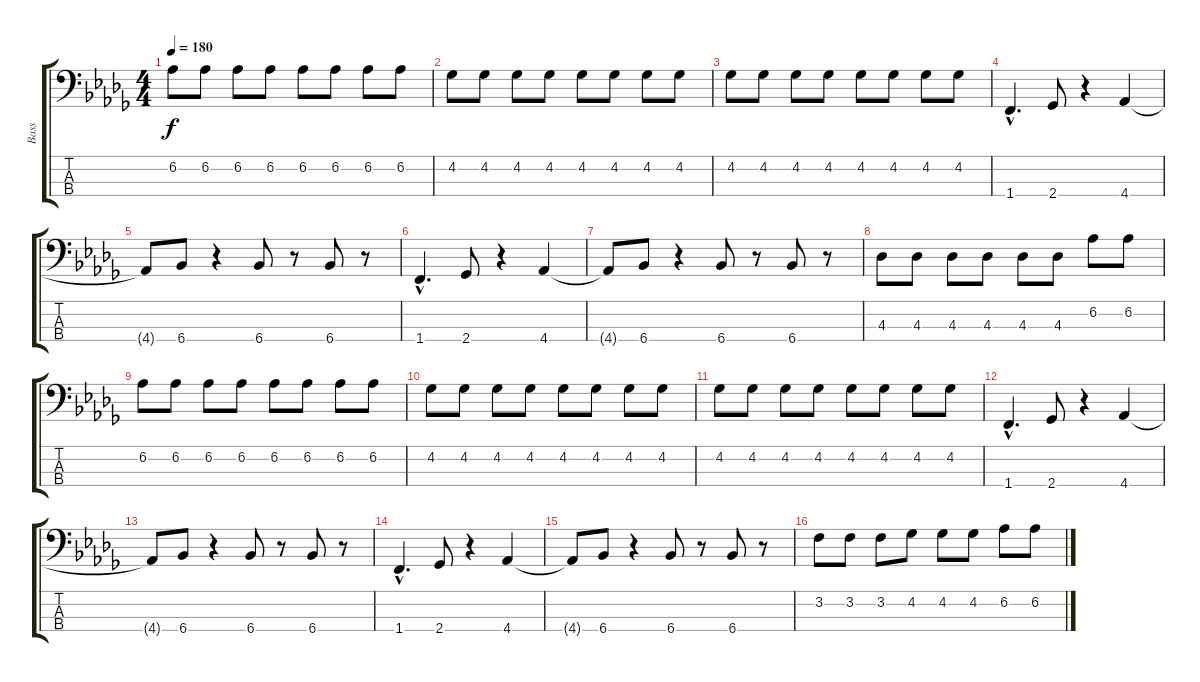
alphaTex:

\track ("Bass" "Bass") {instrument electricbasspick}
\staff {score tabs}
\tuning (G2 D2 A1 E1) {hide}
\ts (4 4)
\tempo 180
\clef f4
\ks db
6.2.8{dy f} 6.2.8 6.2.8 6.2.8 6.2.8 6.2.8 6.2.8 6.2.8 |
4.2.8 4.2.8 4.2.8 4.2.8 4.2.8 4.2.8 4.2.8 4.2.8 |
4.2.8 4.2.8 4.2.8 4.2.8 4.2.8 4.2.8 4.2.8 4.2.8 |
1.4{hac}.4{d} 2.4.8 r.4 4.4.4 |
4.4{t}.8 6.4.8 r.4 6.4.8 r.8 6.4.8 r.8 |
1.4{hac}.4{d} 2.4.8 r.4 4.4.4 |
4.4{t}.8 6.4.8 r.4 6.4.8 r.8 6.4.8 r.8 |
4.3.8 4.3.8 4.3.8 4.3.8 4.3.8 4.3.8 6.2.8 6.2.8 |
6.2.8 6.2.8 6.2.8 6.2.8 6.2.8 6.2.8 6.2.8 6.2.8 |
4.2.8 4.2.8 4.2.8 4.2.8 4.2.8 4.2.8 4.2.8 4.2.8 |
4.2.8 4.2.8 4.2.8 4.2.8 4.2.8 4.2.8 4.2.8 4.2.8 |
1.4{hac}.4{d} 2.4.8 r.4 4.4.4 |
4.4{t}.8 6.4.8 r.4 6.4.8 r.8 6.4.8 r.8 |
1.4{hac}.4{d} 2.4.8 r.4 4.4.4 |
4.4{t}.8 6.4.8 r.4 6.4.8 r.8 6.4.8 r.8 |
3.2.8 3.2.8 3.2.8 4.2.8 4.2.8 4.2.8 6.2.8 6.2.8
